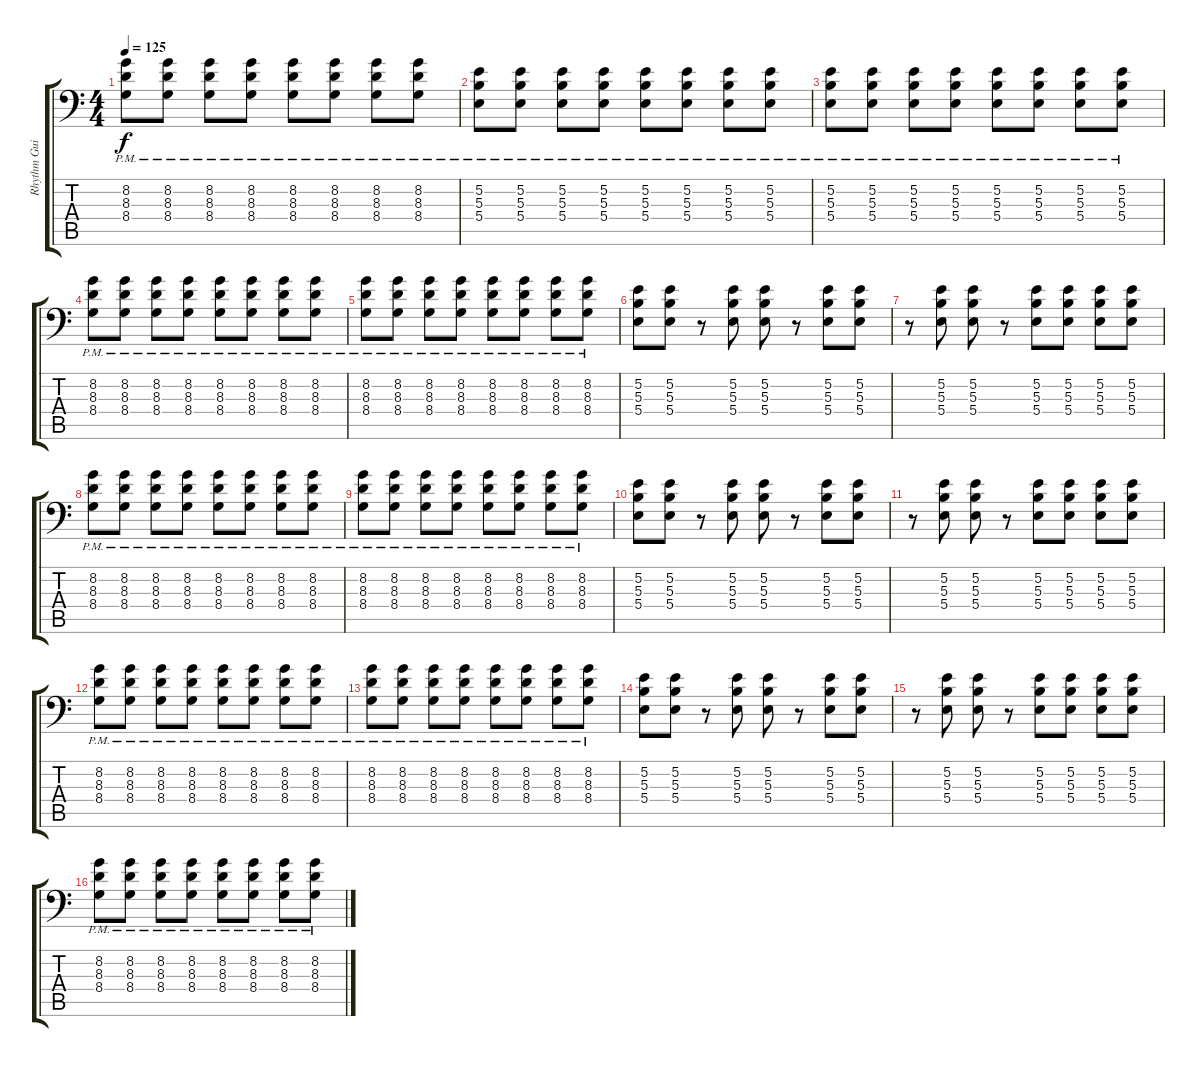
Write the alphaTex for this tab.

\track ("Rhythm Guitar" "Rhythm Gui") {instrument distortionguitar}
\staff {score tabs}
\tuning (Eb3 B2 Gb2 B1 Gb1 B0) {hide}
\ts (4 4)
\tempo 125
\clef f4
\ks c
(8.2{pm} 8.3{pm} 8.4{pm}).8{dy f} (8.2{pm} 8.3{pm} 8.4{pm}).8 (8.2{pm} 8.3{pm} 8.4{pm}).8 (8.2{pm} 8.3{pm} 8.4{pm}).8 (8.2{pm} 8.3{pm} 8.4{pm}).8 (8.2{pm} 8.3{pm} 8.4{pm}).8 (8.2{pm} 8.3{pm} 8.4{pm}).8 (8.2{pm} 8.3{pm} 8.4{pm}).8 |
(5.2{pm} 5.3{pm} 5.4{pm}).8 (5.2{pm} 5.3{pm} 5.4{pm}).8 (5.2{pm} 5.3{pm} 5.4{pm}).8 (5.2{pm} 5.3{pm} 5.4{pm}).8 (5.2{pm} 5.3{pm} 5.4{pm}).8 (5.2{pm} 5.3{pm} 5.4{pm}).8 (5.2{pm} 5.3{pm} 5.4{pm}).8 (5.2{pm} 5.3{pm} 5.4{pm}).8 |
(5.2{pm} 5.3{pm} 5.4{pm}).8 (5.2{pm} 5.3{pm} 5.4{pm}).8 (5.2{pm} 5.3{pm} 5.4{pm}).8 (5.2{pm} 5.3{pm} 5.4{pm}).8 (5.2{pm} 5.3{pm} 5.4{pm}).8 (5.2{pm} 5.3{pm} 5.4{pm}).8 (5.2{pm} 5.3{pm} 5.4{pm}).8 (5.2{pm} 5.3{pm} 5.4{pm}).8 |
(8.2{pm} 8.3{pm} 8.4{pm}).8 (8.2{pm} 8.3{pm} 8.4{pm}).8 (8.2{pm} 8.3{pm} 8.4{pm}).8 (8.2{pm} 8.3{pm} 8.4{pm}).8 (8.2{pm} 8.3{pm} 8.4{pm}).8 (8.2{pm} 8.3{pm} 8.4{pm}).8 (8.2{pm} 8.3{pm} 8.4{pm}).8 (8.2{pm} 8.3{pm} 8.4{pm}).8 |
(8.2{pm} 8.3{pm} 8.4{pm}).8 (8.2{pm} 8.3{pm} 8.4{pm}).8 (8.2{pm} 8.3{pm} 8.4{pm}).8 (8.2{pm} 8.3{pm} 8.4{pm}).8 (8.2{pm} 8.3{pm} 8.4{pm}).8 (8.2{pm} 8.3{pm} 8.4{pm}).8 (8.2{pm} 8.3{pm} 8.4{pm}).8 (8.2{pm} 8.3{pm} 8.4{pm}).8 |
(5.2 5.3 5.4).8 (5.2 5.3 5.4).8 r.8 (5.2 5.3 5.4).8 (5.2 5.3 5.4).8 r.8 (5.2 5.3 5.4).8 (5.2 5.3 5.4).8 |
r.8 (5.2 5.3 5.4).8 (5.2 5.3 5.4).8 r.8 (5.2 5.3 5.4).8 (5.2 5.3 5.4).8 (5.2 5.3 5.4).8 (5.2 5.3 5.4).8 |
(8.2{pm} 8.3{pm} 8.4{pm}).8 (8.2{pm} 8.3{pm} 8.4{pm}).8 (8.2{pm} 8.3{pm} 8.4{pm}).8 (8.2{pm} 8.3{pm} 8.4{pm}).8 (8.2{pm} 8.3{pm} 8.4{pm}).8 (8.2{pm} 8.3{pm} 8.4{pm}).8 (8.2{pm} 8.3{pm} 8.4{pm}).8 (8.2{pm} 8.3{pm} 8.4{pm}).8 |
(8.2{pm} 8.3{pm} 8.4{pm}).8 (8.2{pm} 8.3{pm} 8.4{pm}).8 (8.2{pm} 8.3{pm} 8.4{pm}).8 (8.2{pm} 8.3{pm} 8.4{pm}).8 (8.2{pm} 8.3{pm} 8.4{pm}).8 (8.2{pm} 8.3{pm} 8.4{pm}).8 (8.2{pm} 8.3{pm} 8.4{pm}).8 (8.2{pm} 8.3{pm} 8.4{pm}).8 |
(5.2 5.3 5.4).8 (5.2 5.3 5.4).8 r.8 (5.2 5.3 5.4).8 (5.2 5.3 5.4).8 r.8 (5.2 5.3 5.4).8 (5.2 5.3 5.4).8 |
r.8 (5.2 5.3 5.4).8 (5.2 5.3 5.4).8 r.8 (5.2 5.3 5.4).8 (5.2 5.3 5.4).8 (5.2 5.3 5.4).8 (5.2 5.3 5.4).8 |
(8.2{pm} 8.3{pm} 8.4{pm}).8 (8.2{pm} 8.3{pm} 8.4{pm}).8 (8.2{pm} 8.3{pm} 8.4{pm}).8 (8.2{pm} 8.3{pm} 8.4{pm}).8 (8.2{pm} 8.3{pm} 8.4{pm}).8 (8.2{pm} 8.3{pm} 8.4{pm}).8 (8.2{pm} 8.3{pm} 8.4{pm}).8 (8.2{pm} 8.3{pm} 8.4{pm}).8 |
(8.2{pm} 8.3{pm} 8.4{pm}).8 (8.2{pm} 8.3{pm} 8.4{pm}).8 (8.2{pm} 8.3{pm} 8.4{pm}).8 (8.2{pm} 8.3{pm} 8.4{pm}).8 (8.2{pm} 8.3{pm} 8.4{pm}).8 (8.2{pm} 8.3{pm} 8.4{pm}).8 (8.2{pm} 8.3{pm} 8.4{pm}).8 (8.2{pm} 8.3{pm} 8.4{pm}).8 |
(5.2 5.3 5.4).8 (5.2 5.3 5.4).8 r.8 (5.2 5.3 5.4).8 (5.2 5.3 5.4).8 r.8 (5.2 5.3 5.4).8 (5.2 5.3 5.4).8 |
r.8 (5.2 5.3 5.4).8 (5.2 5.3 5.4).8 r.8 (5.2 5.3 5.4).8 (5.2 5.3 5.4).8 (5.2 5.3 5.4).8 (5.2 5.3 5.4).8 |
(8.2{pm} 8.3{pm} 8.4{pm}).8 (8.2{pm} 8.3{pm} 8.4{pm}).8 (8.2{pm} 8.3{pm} 8.4{pm}).8 (8.2{pm} 8.3{pm} 8.4{pm}).8 (8.2{pm} 8.3{pm} 8.4{pm}).8 (8.2{pm} 8.3{pm} 8.4{pm}).8 (8.2{pm} 8.3{pm} 8.4{pm}).8 (8.2{pm} 8.3{pm} 8.4{pm}).8
